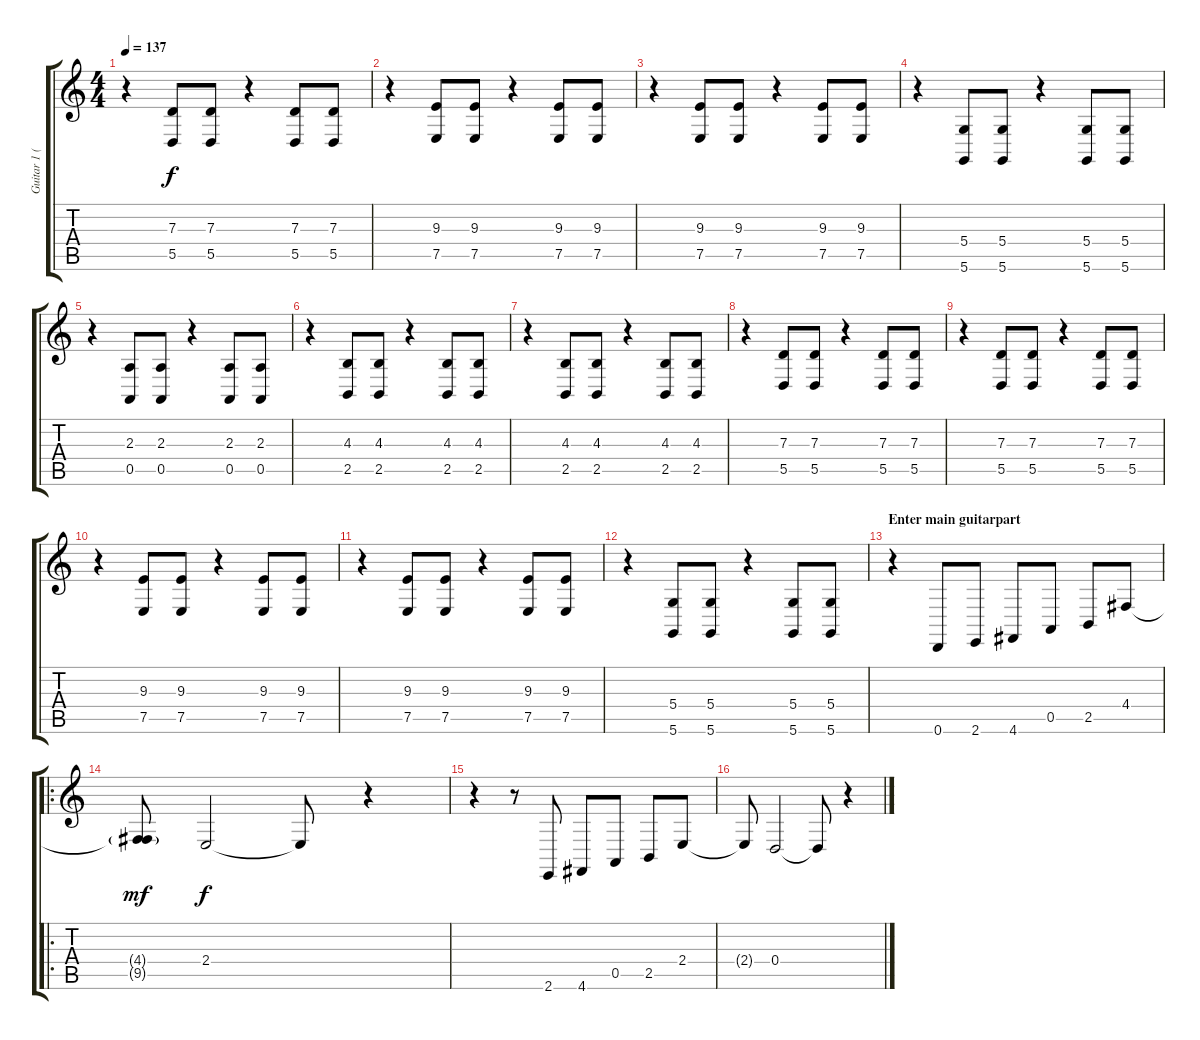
\track ("Guitar 1 (Drop D)" "Guitar 1 (") {instrument lead5charang}
\staff {score tabs}
\tuning (E4 B3 G3 D3 A2 D2) {hide}
\ts (4 4)
\tempo 137
\clef g2
\ks c
r.4{dy f} (7.3 5.5).8 (7.3 5.5).8 r.4 (7.3 5.5).8 (7.3 5.5).8 |
r.4 (9.3 7.5).8 (9.3 7.5).8 r.4 (9.3 7.5).8 (9.3 7.5).8 |
r.4 (9.3 7.5).8 (9.3 7.5).8 r.4 (9.3 7.5).8 (9.3 7.5).8 |
r.4 (5.4 5.6).8 (5.4 5.6).8 r.4 (5.4 5.6).8 (5.4 5.6).8 |
r.4 (2.3 0.5).8 (2.3 0.5).8 r.4 (2.3 0.5).8 (2.3 0.5).8 |
r.4 (4.3 2.5).8 (4.3 2.5).8 r.4 (4.3 2.5).8 (4.3 2.5).8 |
r.4 (4.3 2.5).8 (4.3 2.5).8 r.4 (4.3 2.5).8 (4.3 2.5).8 |
r.4 (7.3 5.5).8 (7.3 5.5).8 r.4 (7.3 5.5).8 (7.3 5.5).8 |
r.4 (7.3 5.5).8 (7.3 5.5).8 r.4 (7.3 5.5).8 (7.3 5.5).8 |
r.4 (9.3 7.5).8 (9.3 7.5).8 r.4 (9.3 7.5).8 (9.3 7.5).8 |
r.4 (9.3 7.5).8 (9.3 7.5).8 r.4 (9.3 7.5).8 (9.3 7.5).8 |
r.4 (5.4 5.6).8 (5.4 5.6).8 r.4 (5.4 5.6).8 (5.4 5.6).8 |
\section ("" "Enter main guitarpart")
r.4{volume 12 balance 7 instrument lead5charang} 0.6.8 2.6.8 4.6.8 0.5.8 2.5.8 4.4.8 |
\ro
(4.4{t} 9.5{g}).8{dy mf volume 12 balance 7 instrument lead5charang} 2.4.2{dy f} 2.4{t}.8 r.4 |
r.4 r.8 2.6.8 4.6.8 0.5.8 2.5.8 2.4.8 |
2.4{t}.8 0.4.2 0.4{t}.8 r.4
